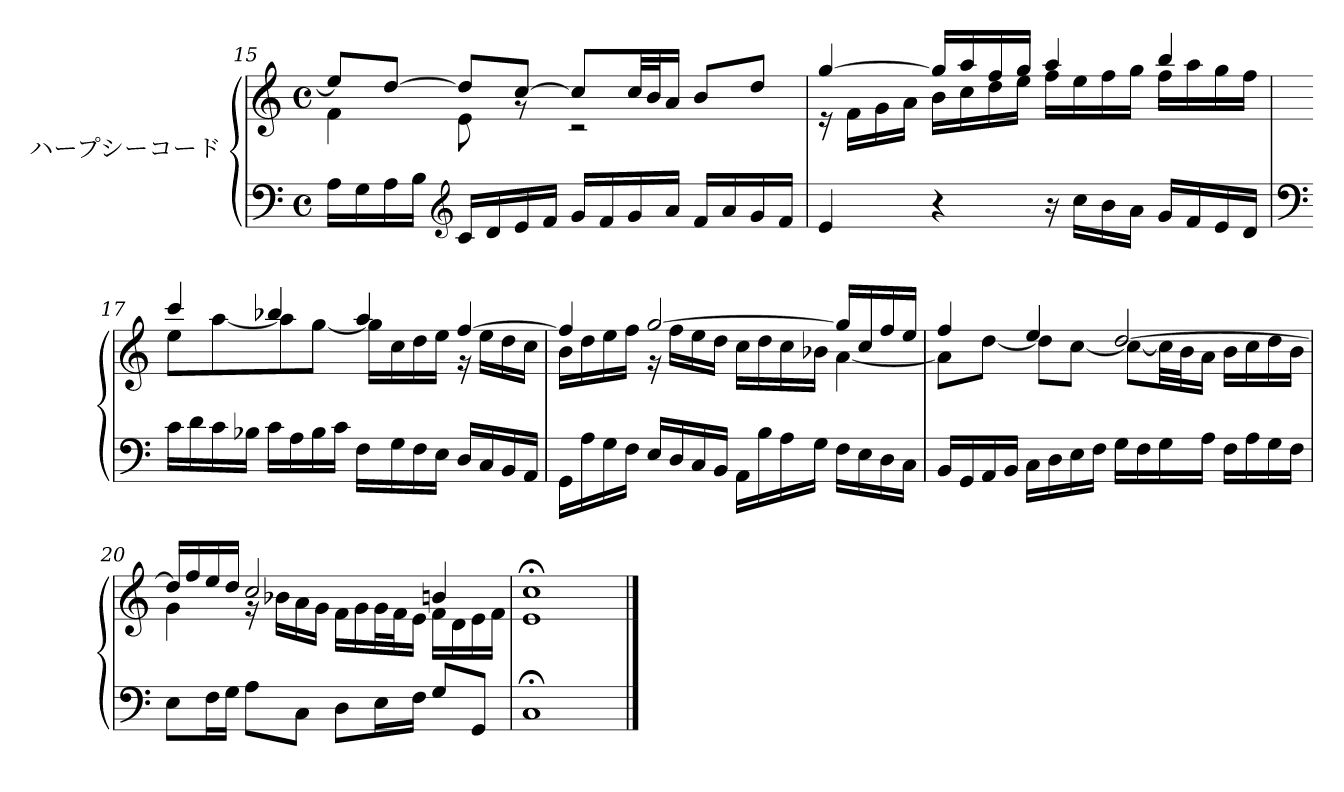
**kern	**kern
*part1	*part1
*staff2	*staff1
*I"ハープシーコード	*
!!LO:LB:g=z
*clefF4	*clefG2
*k[]	*k[]
*M4/4	*M4/4
*met(c)	*met(c)
=15	=15
*	*^
16A\LL	8ee/L]	4f\
16G\	.	.
16A\	[8dd/J	.
16B\JJ	.	.
*clefG2	*	*
16c/LL	8dd/L]	8e\
16d/	.	.
16e/	[8cc/J	8rg
16f/JJ	.	.
16g/LL	8cc/L]	2r
16f/	.	.
16g/	32cc/LL	.
.	32b/J	.
16a/JJ	16a/JJ	.
16f/LL	8b/L	.
16a/	.	.
16g/	8dd/J	.
16f/JJ	.	.
=16	=16	=16
4e/	[4gg/	16r
.	.	16f\LL
.	.	16g\
.	.	16a\JJ
4r	16gg/LL]	16b\LL
.	16aa/	16cc\
.	16ff/	16dd\
.	16gg/JJ	16ee\JJ
16r	4aa/	16ff\LL
16cc\LL	.	16ee\
16b\	.	16ff\
16a\JJ	.	16gg\JJ
16g/LL	4bb/	16ff\LL
16f/	.	16aa\
16e/	.	16gg\
16d/JJ	.	16ff\JJ
!!LO:LB:g=z	!!
=17	=17	=17
*clefF4	*	*
16c\LL	4ccc/	8ee\L
16d\	.	.
16c\	.	[8aa\
16B-X\JJ	.	.
16c\LL	4bb-X/	8aa\]
16A\	.	.
16B-\	.	[8gg\J
16c\JJ	.	.
16F\LL	4aa/	16gg\LL]
16G\	.	16cc\
16F\	.	16dd\
16E\JJ	.	16ee\JJ
16D/LL	[4ff/	16r
16C/	.	16ee\LL
16BB/	.	16dd\
16AA/JJ	.	16cc\JJ
=18	=18	=18
16GG\LL	4ff/]	16b\LL
16A\	.	16dd\
16G\	.	16ee\
16F\JJ	.	16ff\JJ
16E/LL	[2gg/	16r
16D/	.	16ff\LL
16C/	.	16ee\
16BB/JJ	.	16dd\JJ
16AA\LL	.	16cc\LL
16B\	.	16dd\
16A\	.	16cc\
16G\JJ	.	16b-X\JJ
16F\LL	16gg/LL]	[4a\
16E\	16cc/	.
16D\	16ff/	.
16C\JJ	16ee/JJ	.
=19	=19	=19
16BB/LL	4ff/	8a\L]
16GG/	.	.
16AA/	.	[8dd\J
16BB/JJ	.	.
16C\LL	4ee/	8dd\L]
16D\	.	.
16E\	.	[8cc\J
16F\JJ	.	.
16G\LL	[2dd/	8cc\L_
16F\	.	.
16G\	.	32cc\LL]
.	.	32b\J
16A\JJ	.	16a\JJ
16F\LL	.	16b\LL
16A\	.	16cc\
16G\	.	16dd\
16F\JJ	.	16b\JJ
!!LO:LB:g=z	!!
=20	=20	=20
8E\L	16dd/LL]	4g\
.	16ff/	.
16F\L	16ee/	.
16G\JJ	16dd/JJ	.
8A\L	2cc/	16rg
.	.	16b-X\LL
8C\J	.	16a\
.	.	16g\JJ
8D\L	.	16f\LL
.	.	16g\
16E\L	.	32g\L
.	.	32f\J
16F\JJ	.	16e\JJ
8G/L	4bn/	16f\LL
.	.	16d\
8GG/J	.	16e\
.	.	16f\JJ
*	*v	*v
=21	=21
1C;	1e;< 1cc;<
==	==
*-	*-
